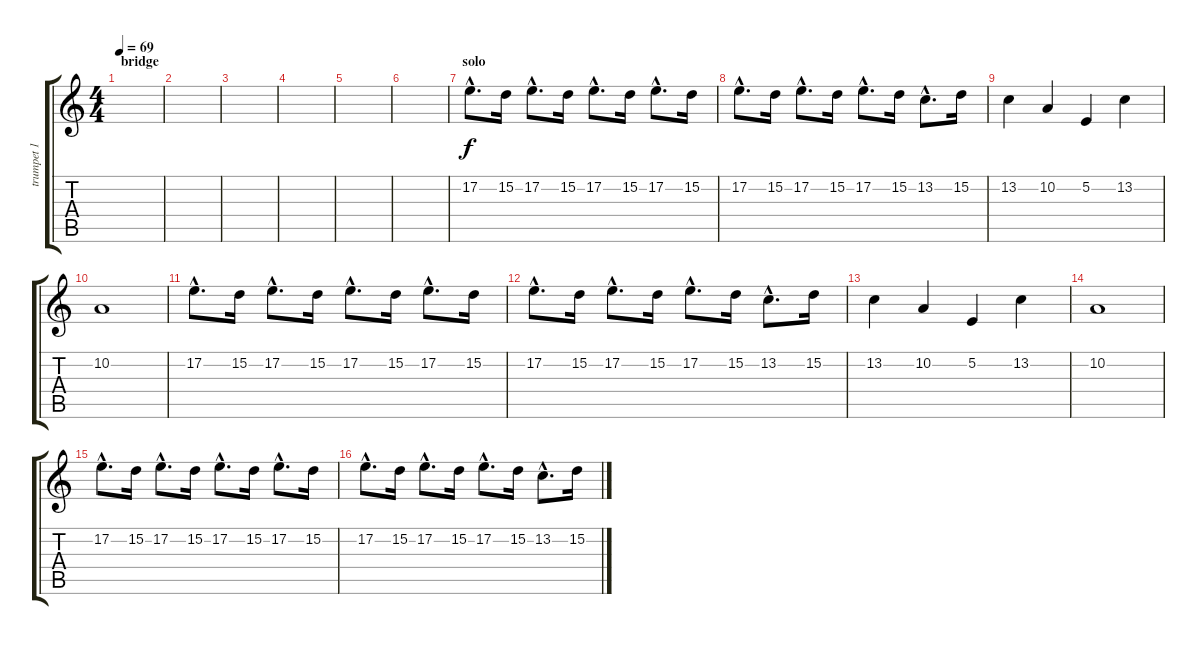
\track ("trumpet 1" "trumpet 1") {instrument trumpet}
\staff {score tabs}
\tuning (E4 B3 G3 D3 A2 E2) {hide}
\ts (4 4)
\section ("" "bridge")
\tempo 69
\clef g2
\ks c
|
|
|
|
|
|
\section ("" "solo")
17.2{hac}.8{d} 15.2.16 17.2{hac}.8{d} 15.2.16 17.2{hac}.8{d} 15.2.16 17.2{hac}.8{d} 15.2.16 |
17.2{hac}.8{d} 15.2.16 17.2{hac}.8{d} 15.2.16 17.2{hac}.8{d} 15.2.16 13.2{hac}.8{d} 15.2.16 |
13.2.4 10.2.4 5.2.4 13.2.4 |
10.2.1 |
17.2{hac}.8{d} 15.2.16 17.2{hac}.8{d} 15.2.16 17.2{hac}.8{d} 15.2.16 17.2{hac}.8{d} 15.2.16 |
17.2{hac}.8{d} 15.2.16 17.2{hac}.8{d} 15.2.16 17.2{hac}.8{d} 15.2.16 13.2{hac}.8{d} 15.2.16 |
13.2.4 10.2.4 5.2.4 13.2.4 |
10.2.1 |
17.2{hac}.8{d} 15.2.16 17.2{hac}.8{d} 15.2.16 17.2{hac}.8{d} 15.2.16 17.2{hac}.8{d} 15.2.16 |
17.2{hac}.8{d} 15.2.16 17.2{hac}.8{d} 15.2.16 17.2{hac}.8{d} 15.2.16 13.2{hac}.8{d} 15.2.16
